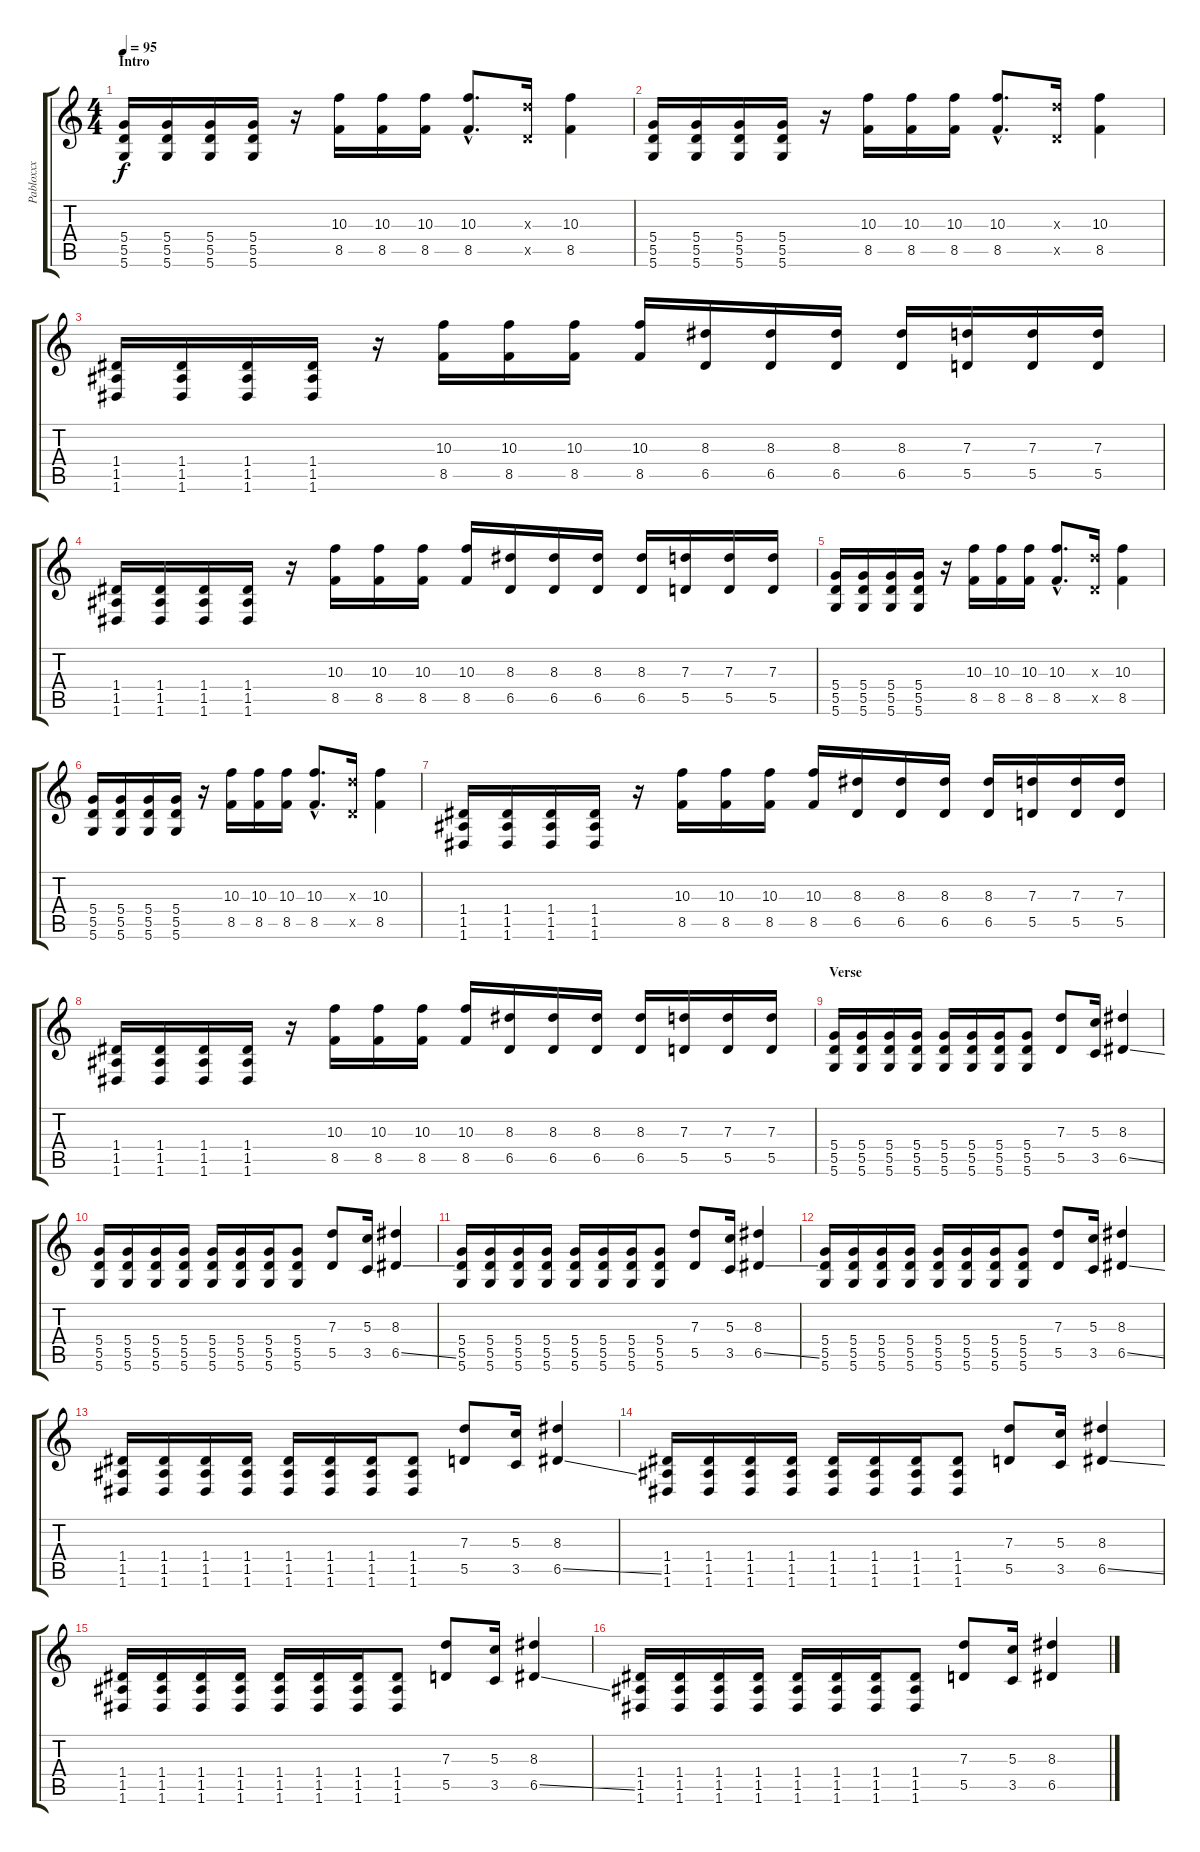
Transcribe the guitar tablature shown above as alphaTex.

\track ("Pabloxxx" "Pabloxxx") {instrument distortionguitar}
\staff {score tabs}
\tuning (E4 B3 G3 D3 A2 D2) {hide}
\ts (4 4)
\section ("" "Intro")
\tempo 95
\clef g2
\ks c
(5.4 5.5 5.6).16{dy f instrument distortionguitar} (5.4 5.5 5.6).16 (5.4 5.5 5.6).16 (5.4 5.5 5.6).16 r.16 (10.3 8.5).16 (10.3 8.5).16 (10.3 8.5).16 (10.3{hac} 8.5{hac}).8{d} (7.3{x} 5.5{x}).16 (10.3 8.5).4 |
(5.4 5.5 5.6).16 (5.4 5.5 5.6).16 (5.4 5.5 5.6).16 (5.4 5.5 5.6).16 r.16 (10.3 8.5).16 (10.3 8.5).16 (10.3 8.5).16 (10.3{hac} 8.5{hac}).8{d} (7.3{x} 5.5{x}).16 (10.3 8.5).4 |
(1.4 1.5 1.6).16 (1.4 1.5 1.6).16 (1.4 1.5 1.6).16 (1.4 1.5 1.6).16 r.16 (10.3 8.5).16 (10.3 8.5).16 (10.3 8.5).16 (10.3 8.5).16 (8.3 6.5).16 (8.3 6.5).16 (8.3 6.5).16 (8.3 6.5).16 (7.3 5.5).16 (7.3 5.5).16 (7.3 5.5).16 |
(1.4 1.5 1.6).16 (1.4 1.5 1.6).16 (1.4 1.5 1.6).16 (1.4 1.5 1.6).16 r.16 (10.3 8.5).16 (10.3 8.5).16 (10.3 8.5).16 (10.3 8.5).16 (8.3 6.5).16 (8.3 6.5).16 (8.3 6.5).16 (8.3 6.5).16 (7.3 5.5).16 (7.3 5.5).16 (7.3 5.5).16 |
(5.4 5.5 5.6).16 (5.4 5.5 5.6).16 (5.4 5.5 5.6).16 (5.4 5.5 5.6).16 r.16 (10.3 8.5).16 (10.3 8.5).16 (10.3 8.5).16 (10.3{hac} 8.5{hac}).8{d} (7.3{x} 5.5{x}).16 (10.3 8.5).4 |
(5.4 5.5 5.6).16 (5.4 5.5 5.6).16 (5.4 5.5 5.6).16 (5.4 5.5 5.6).16 r.16 (10.3 8.5).16 (10.3 8.5).16 (10.3 8.5).16 (10.3{hac} 8.5{hac}).8{d} (7.3{x} 5.5{x}).16 (10.3 8.5).4 |
(1.4 1.5 1.6).16 (1.4 1.5 1.6).16 (1.4 1.5 1.6).16 (1.4 1.5 1.6).16 r.16 (10.3 8.5).16 (10.3 8.5).16 (10.3 8.5).16 (10.3 8.5).16 (8.3 6.5).16 (8.3 6.5).16 (8.3 6.5).16 (8.3 6.5).16 (7.3 5.5).16 (7.3 5.5).16 (7.3 5.5).16 |
(1.4 1.5 1.6).16 (1.4 1.5 1.6).16 (1.4 1.5 1.6).16 (1.4 1.5 1.6).16 r.16 (10.3 8.5).16 (10.3 8.5).16 (10.3 8.5).16 (10.3 8.5).16 (8.3 6.5).16 (8.3 6.5).16 (8.3 6.5).16 (8.3 6.5).16 (7.3 5.5).16 (7.3 5.5).16 (7.3 5.5).16 |
\section ("" "Verse")
(5.4 5.5 5.6).16 (5.4 5.5 5.6).16 (5.4 5.5 5.6).16 (5.4 5.5 5.6).16 (5.4 5.5 5.6).16 (5.4 5.5 5.6).16 (5.4 5.5 5.6).16 (5.4 5.5 5.6).8 (7.3 5.5).8 (5.3 3.5).16 (8.3 6.5{ss}).4 |
(5.4 5.5 5.6).16 (5.4 5.5 5.6).16 (5.4 5.5 5.6).16 (5.4 5.5 5.6).16 (5.4 5.5 5.6).16 (5.4 5.5 5.6).16 (5.4 5.5 5.6).16 (5.4 5.5 5.6).8 (7.3 5.5).8 (5.3 3.5).16 (8.3 6.5{ss}).4 |
(5.4 5.5 5.6).16 (5.4 5.5 5.6).16 (5.4 5.5 5.6).16 (5.4 5.5 5.6).16 (5.4 5.5 5.6).16 (5.4 5.5 5.6).16 (5.4 5.5 5.6).16 (5.4 5.5 5.6).8 (7.3 5.5).8 (5.3 3.5).16 (8.3 6.5{ss}).4 |
(5.4 5.5 5.6).16 (5.4 5.5 5.6).16 (5.4 5.5 5.6).16 (5.4 5.5 5.6).16 (5.4 5.5 5.6).16 (5.4 5.5 5.6).16 (5.4 5.5 5.6).16 (5.4 5.5 5.6).8 (7.3 5.5).8 (5.3 3.5).16 (8.3 6.5{ss}).4 |
(1.4 1.5 1.6).16 (1.4 1.5 1.6).16 (1.4 1.5 1.6).16 (1.4 1.5 1.6).16 (1.4 1.5 1.6).16 (1.4 1.5 1.6).16 (1.4 1.5 1.6).16 (1.4 1.5 1.6).8 (7.3 5.5).8 (5.3 3.5).16 (8.3 6.5{ss}).4 |
(1.4 1.5 1.6).16 (1.4 1.5 1.6).16 (1.4 1.5 1.6).16 (1.4 1.5 1.6).16 (1.4 1.5 1.6).16 (1.4 1.5 1.6).16 (1.4 1.5 1.6).16 (1.4 1.5 1.6).8 (7.3 5.5).8 (5.3 3.5).16 (8.3 6.5{ss}).4 |
(1.4 1.5 1.6).16 (1.4 1.5 1.6).16 (1.4 1.5 1.6).16 (1.4 1.5 1.6).16 (1.4 1.5 1.6).16 (1.4 1.5 1.6).16 (1.4 1.5 1.6).16 (1.4 1.5 1.6).8 (7.3 5.5).8 (5.3 3.5).16 (8.3 6.5{ss}).4 |
(1.4 1.5 1.6).16 (1.4 1.5 1.6).16 (1.4 1.5 1.6).16 (1.4 1.5 1.6).16 (1.4 1.5 1.6).16 (1.4 1.5 1.6).16 (1.4 1.5 1.6).16 (1.4 1.5 1.6).8 (7.3 5.5).8 (5.3 3.5).16 (8.3 6.5{ss}).4
